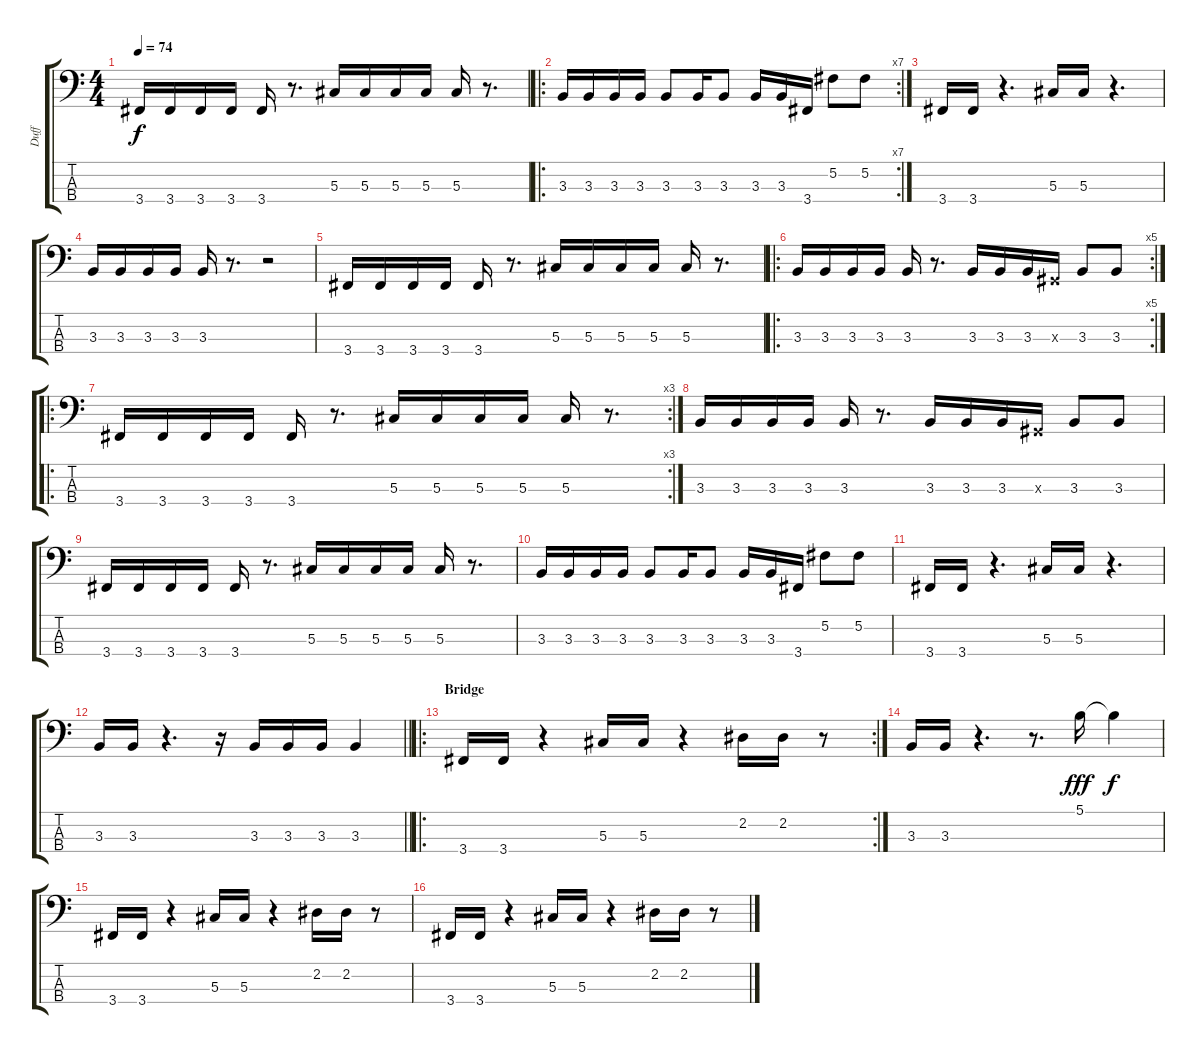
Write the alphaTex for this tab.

\track ("Duff" "Duff") {instrument electricbasspick}
\staff {score tabs}
\tuning (Gb2 Db2 Ab1 Eb1) {hide}
\ts (4 4)
\tempo 74
\clef f4
\ks c
3.4.16{dy f} 3.4.16 3.4.16 3.4.16 3.4.16 r.8{d} 5.3.16 5.3.16 5.3.16 5.3.16 5.3.16 r.8{d} |
\ro
\rc 7
3.3.16 3.3.16 3.3.16 3.3.16 3.3.8 3.3.16 3.3.8 3.3.16 3.3.16 3.4.16 5.2.8 5.2.8 |
3.4.16 3.4.16 r.4{d} 5.3.16 5.3.16 r.4{d} |
3.3.16 3.3.16 3.3.16 3.3.16 3.3.16 r.8{d} r.2 |
3.4.16 3.4.16 3.4.16 3.4.16 3.4.16 r.8{d} 5.3.16 5.3.16 5.3.16 5.3.16 5.3.16 r.8{d} |
\ro
\rc 5
3.3.16 3.3.16 3.3.16 3.3.16 3.3.16 r.8{d} 3.3.16 3.3.16 3.3.16 0.3{x}.16 3.3.8 3.3.8 |
\ro
\rc 3
3.4.16 3.4.16 3.4.16 3.4.16 3.4.16 r.8{d} 5.3.16 5.3.16 5.3.16 5.3.16 5.3.16 r.8{d} |
3.3.16 3.3.16 3.3.16 3.3.16 3.3.16 r.8{d} 3.3.16 3.3.16 3.3.16 0.3{x}.16 3.3.8 3.3.8 |
3.4.16 3.4.16 3.4.16 3.4.16 3.4.16 r.8{d} 5.3.16 5.3.16 5.3.16 5.3.16 5.3.16 r.8{d} |
3.3.16 3.3.16 3.3.16 3.3.16 3.3.8 3.3.16 3.3.8 3.3.16 3.3.16 3.4.16 5.2.8 5.2.8 |
3.4.16 3.4.16 r.4{d} 5.3.16 5.3.16 r.4{d} |
\barLineRight lightlight
3.3.16 3.3.16 r.4{d} r.16 3.3.16 3.3.16 3.3.16 3.3.4 |
\ro
\rc 2
\section ("" "Bridge")
3.4.16 3.4.16 r.4 5.3.16 5.3.16 r.4 2.2.16 2.2.16 r.8 |
3.3.16 3.3.16 r.4{d} r.8{d} 5.1.16{dy fff} 5.1{t}.4{dy f} |
3.4.16 3.4.16 r.4 5.3.16 5.3.16 r.4 2.2.16 2.2.16 r.8 |
3.4.16 3.4.16 r.4 5.3.16 5.3.16 r.4 2.2.16 2.2.16 r.8
